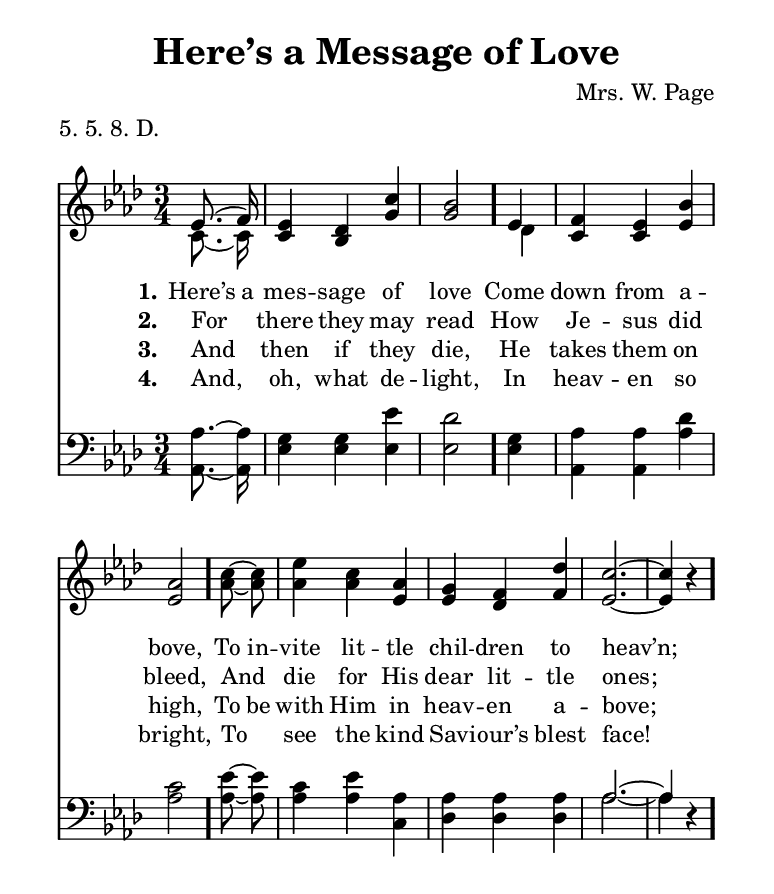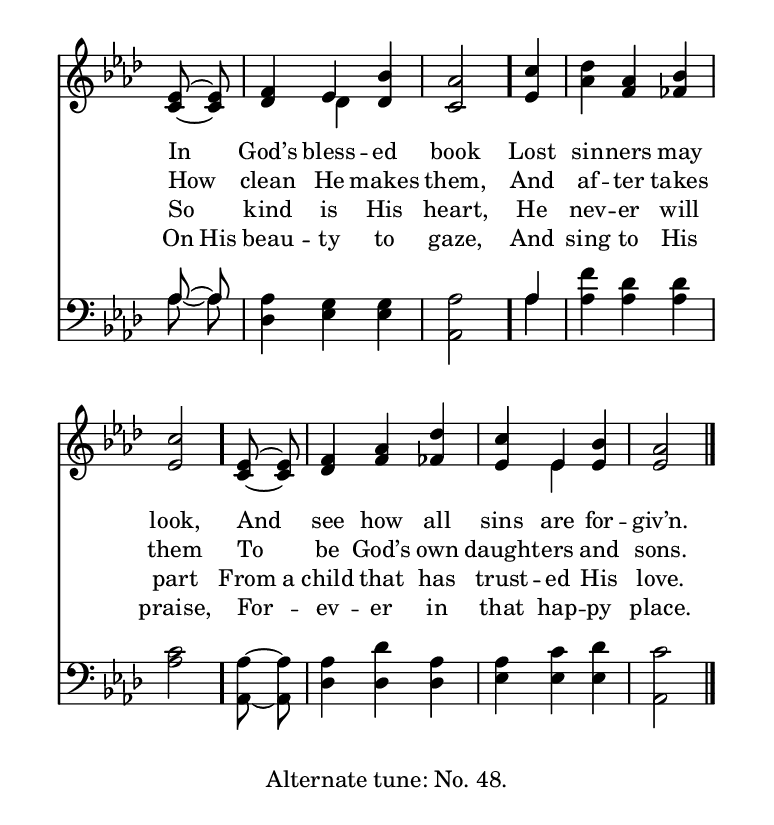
\include "common/global.ily"
\paper {
  \include "common/paper.ily"
  ragged-bottom = ##t
}

\header{
  %children
  hymnnumber = "301"
  title = "Here’s a Message of Love"
  tunename = "Waters"
  meter = "5. 5. 8. D."
  poet = ""
  composer = "Mrs. W. Page"
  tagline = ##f
}

global = {
  \include "common/overrides.ily"
  \override Staff.TimeSignature.style = #'numbered
  \time 3/4
  \override Score.MetronomeMark.transparent = ##t % hide all fermata changes too
  \tempo 4=90
  \key aes \major
  \partial 4
  \autoBeamOff
}

notesSoprano = {
\global
\relative c' {

  ees8.( f16) | ees4 des c' | bes2
  ees,4 | f ees bes' | aes2
  c8 ~ c8 | ees4 c aes | g f des' | c2. ~ | c4 r
  ees,8 ~ ees | f4 ees bes' | aes2 \eogbreak
  c4 | des aes bes | c2
  ees,8 ~ ees | f4 aes des | c ees, bes' | aes2

  \bar "|."

}
}

notesAlto = {
\global
\relative e' {

  c8. ~ c16 | c4 bes g' | g2
  des4 | c c ees | ees2
  aes8 ~ aes | aes4 aes ees | ees des f | ees2. ~ | ees4 r
  c8 ~ c | des4 des des | c2
  ees4 | aes f fes | ees2
  c8 ~ c | des4 f fes | ees4 ees ees | ees2

}
}

notesTenor = {
\global
\relative a {

  aes8. ~ aes16 |  g4 g ees' | des2
  g,4 | aes aes des | c2
  ees8 ~ ees | c4 ees aes, | aes aes aes | aes2. ~ | aes4 r
  aes8 ~ aes | aes4 g g | aes2
  aes4 | f' des des | c2
  aes8 ~ aes | aes4 des aes | aes c des | c2

}
}

notesBass = {
\global
\relative f, {

  aes8. ~ aes16 | ees'4 ees ees | ees2
  ees4 | aes, aes aes' | aes2
  aes8 ~ aes | aes4 aes c, | des des des | aes'2. ~ | aes4 r
  aes8 ~ aes | des,4 ees ees | aes,2
  aes'4 | aes aes aes | aes2
  aes,8 ~ aes | des4 des des | ees ees ees | aes,2

}
}

wordsA = \lyricmode {
\set stanza = "1."

{ \mon } Here’s a { \moff } mes -- sage of love \bar "."
Come down from a -- bove, \bar "."
{ \mon } To in -- { \moff } vite lit -- tle chil -- dren to heav’n; \bar "."
In God’s bless -- ed book \bar "."
Lost sin -- ners may look, \bar "."
And see how all sins are for -- giv’n. \bar "."

}

wordsB = \lyricmode {
\set stanza = "2."

For there they may read
How Je -- sus did bleed,
And die for His dear lit -- tle ones;
How clean He makes them,
And af -- ter takes them
To be God’s own daught -- ers and sons.

}

wordsC = \lyricmode {
\set stanza = "3."

And then if they die,
He takes them on high,
{ \mon } To be { \moff } with Him in heav -- en a -- bove;
So kind is His heart,
He nev -- er will part
{ \mon } From a { \moff } child that has trust -- ed His love.

}

wordsD = \lyricmode {
\set stanza = "4."

And, oh, what de -- light,
In heav -- en so bright,
To see the kind Sav -- iour’s blest face!
{ \mon } On His { \moff } beau -- ty to gaze,
And sing to His praise,
For -- ev -- er in that hap -- py place.

}

\score {
  \context ChoirStaff <<
    \context Staff = upper <<
      \set Staff.autoBeaming = ##f
      \set ChoirStaff.systemStartDelimiter = #'SystemStartBar
      \set ChoirStaff.printPartCombineTexts = ##f
      \partcombine #'(2 . 9) \notesSoprano \notesAlto
      \context NullVoice = sopranos { \voiceOne << \notesSoprano >> }
      \context NullVoice = altos { \voiceTwo << \notesAlto >> }
      \context Lyrics = one   \lyricsto sopranos \wordsA
      \context Lyrics = two   \lyricsto sopranos \wordsB
      \context Lyrics = three \lyricsto sopranos \wordsC
      \context Lyrics = four  \lyricsto sopranos \wordsD
    >>
    \context Staff = men <<
      \set Staff.autoBeaming = ##f
      \clef bass
      \set ChoirStaff.printPartCombineTexts = ##f
      \partcombine #'(2 . 9) \notesTenor \notesBass
      \context NullVoice = tenors { \voiceOne << \notesTenor >> }
      \context NullVoice = basses { \voiceTwo << \notesBass >> }
    >>
  >>
  \layout {
    \include "common/layout.ily"
  }
  \midi{
    \include "common/midi.ily"
  }
}

\noPageBreak \markup { \vspace #2 \fill-line { \raise #2 \line { Alternate tune: No. 48. } } }

\version "2.19.49"  % necessary for upgrading to future LilyPond versions.

% vi:set et ts=2 sw=2 ai nocindent syntax=lilypond:
